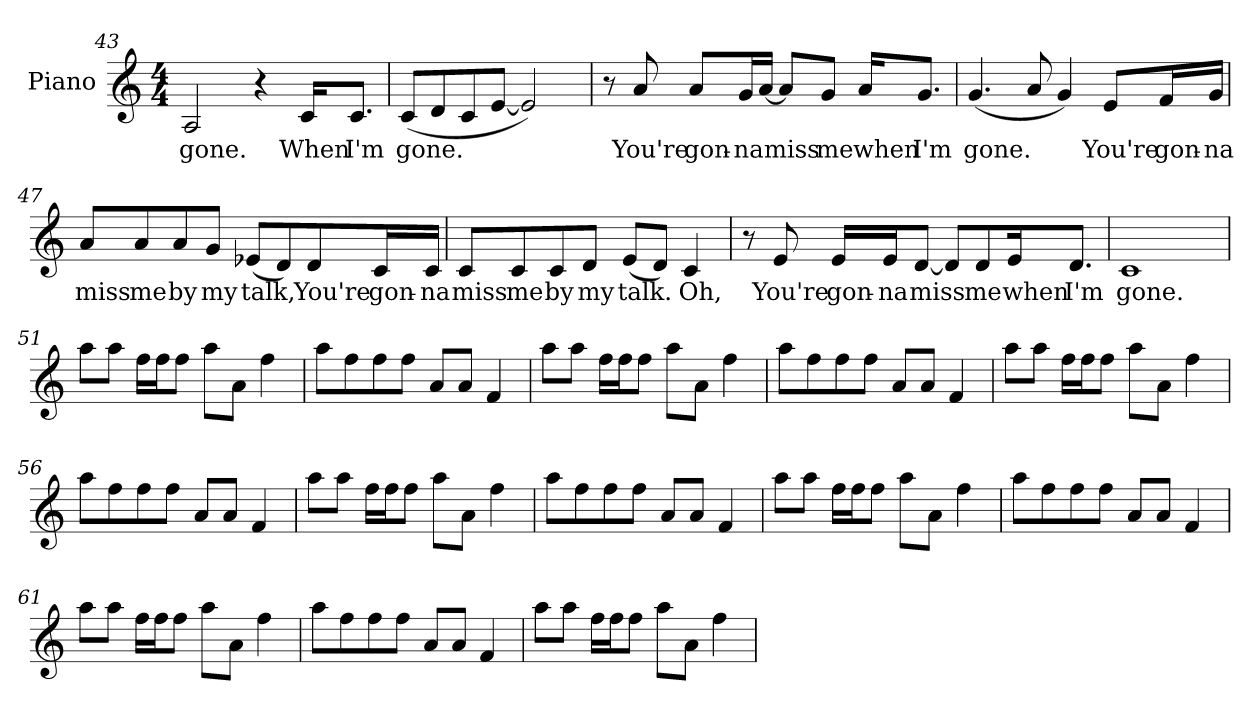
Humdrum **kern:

**kern	**text
*part1	*part1
*staff1	*staff1
*I"Piano	*
*I'Pno.	*
*clefG2	*
*k[]	*
*C:	*
*M4/4	*
=43	=43
!	!LO:LY:b
2A	gone.
4r	.
!	!LO:LY:b
16cKL	When
!	!LO:LY:b
8.cJ	I'm
=44	=44
!	!LO:LY:b
(8cL	gone.
8d	.
8c	.
[8eJ	.
2e])	.
!!LO:LB:g=z
=45	=45
8r	.
!	!LO:LY:b
8a	You're
!	!LO:LY:b
8aL	gon-
!	!LO:LY:b
16gL	-na
[16aJJ	.
!	!LO:LY:b
8aL]	miss
!	!LO:LY:b
8gJ	me
!	!LO:LY:b
16aKL	when
!	!LO:LY:b
8.gJ	I'm
=46	=46
!	!LO:LY:b
(4.g	gone.
8a	.
4g)	.
!	!LO:LY:b
8eL	You're
!	!LO:LY:b
16fL	gon-
!	!LO:LY:b
16gJJ	-na
=47	=47
!	!LO:LY:b
8aL	miss
!	!LO:LY:b
8a	me
!	!LO:LY:b
8a	by
!	!LO:LY:b
8gJ	my
!	!LO:LY:b
(8e-L	talk,
8d)	.
!	!LO:LY:b
8d	You're
!	!LO:LY:b
16cL	gon-
!	!LO:LY:b
16cJJ	-na
!!LO:LB:g=z
=48	=48
!	!LO:LY:b
8cL	miss
!	!LO:LY:b
8c	me
!	!LO:LY:b
8c	by
!	!LO:LY:b
8dJ	my
!	!LO:LY:b
(8eL	talk.
8dJ)	.
!	!LO:LY:b
4c	Oh,
=49	=49
8r	.
!	!LO:LY:b
8e	You're
!	!LO:LY:b
16eLL	gon-
!	!LO:LY:b
16eJ	-na
!	!LO:LY:b
[8dJ	miss
8dL]	.
!	!LO:LY:b
8d	me
!	!LO:LY:b
16eK	when
!	!LO:LY:b
8.dJ	I'm
=50	=50
!	!LO:LY:b
1c	gone.
=51	=51
8aaL	.
8aaJ	.
16ffLL	.
16ffJ	.
8ffJ	.
8aaL	.
8aJ	.
4ff	.
!!LO:LB:g=z
=52	=52
8aaL	.
8ff	.
8ff	.
8ffJ	.
8aL	.
8aJ	.
4f	.
=53	=53
8aaL	.
8aaJ	.
16ffLL	.
16ffJ	.
8ffJ	.
8aaL	.
8aJ	.
4ff	.
=54	=54
8aaL	.
8ff	.
8ff	.
8ffJ	.
8aL	.
8aJ	.
4f	.
=55	=55
8aaL	.
8aaJ	.
16ffLL	.
16ffJ	.
8ffJ	.
8aaL	.
8aJ	.
4ff	.
!!LO:LB:g=z
=56	=56
8aaL	.
8ff	.
8ff	.
8ffJ	.
8aL	.
8aJ	.
4f	.
=57	=57
8aaL	.
8aaJ	.
16ffLL	.
16ffJ	.
8ffJ	.
8aaL	.
8aJ	.
4ff	.
=58	=58
8aaL	.
8ff	.
8ff	.
8ffJ	.
8aL	.
8aJ	.
4f	.
=59	=59
8aaL	.
8aaJ	.
16ffLL	.
16ffJ	.
8ffJ	.
8aaL	.
8aJ	.
4ff	.
!!LO:LB:g=z
=60	=60
8aaL	.
8ff	.
8ff	.
8ffJ	.
8aL	.
8aJ	.
4f	.
=61	=61
8aaL	.
8aaJ	.
16ffLL	.
16ffJ	.
8ffJ	.
8aaL	.
8aJ	.
4ff	.
=62	=62
8aaL	.
8ff	.
8ff	.
8ffJ	.
8aL	.
8aJ	.
4f	.
=63	=63
8aaL	.
8aaJ	.
16ffLL	.
16ffJ	.
8ffJ	.
8aaL	.
8aJ	.
4ff	.
=	=
*-	*-
